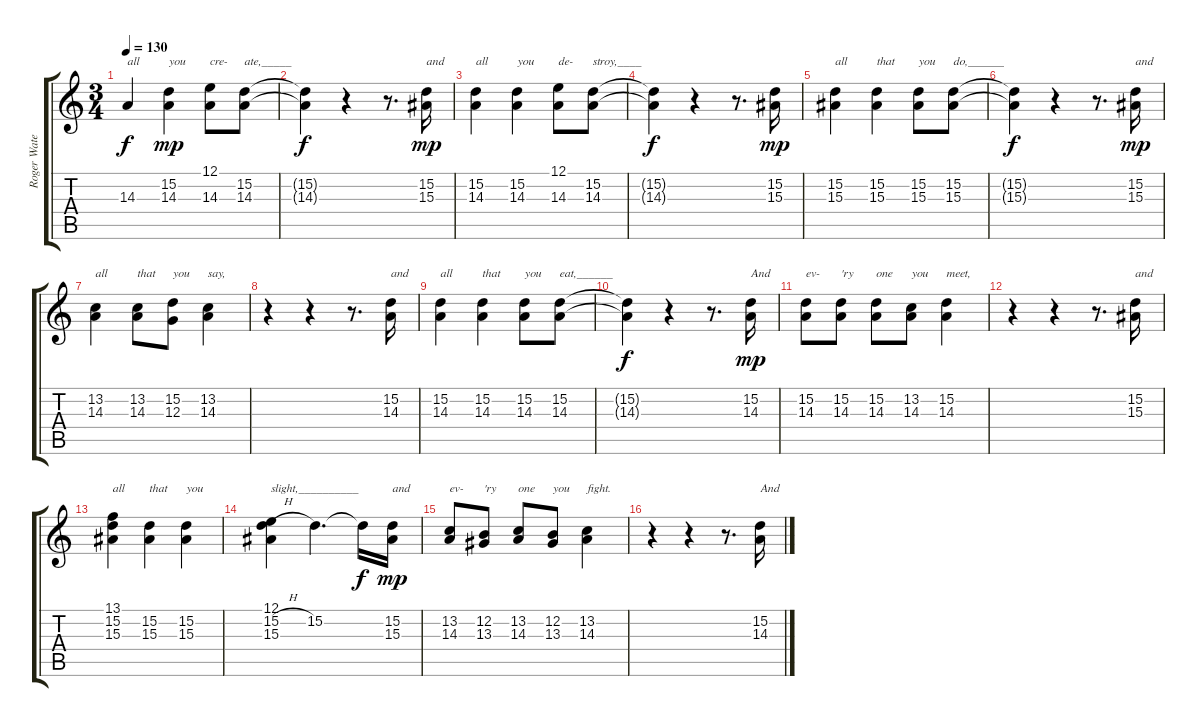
\track ("Roger Waters and vocals" "Roger Wate") {instrument tenorsax}
\staff {score tabs}
\tuning (E4 B3 G3 D3 A2 E2) {hide}
\ts (3 4)
\tempo 130
\clef g2
\ks c
14.3.4{txt "all" dy f} (15.2 14.3).4{txt "you" dy mp} (12.1 14.3).8{txt "cre-"} (15.2 14.3).8{txt "ate,_____"} |
(15.2{t} 14.3{t}).4{dy f} r.4 r.8{d} (15.2 15.3).16{txt "and" dy mp} |
(15.2 14.3).4{txt "all"} (15.2 14.3).4{txt "you"} (12.1 14.3).8{txt "de-"} (15.2 14.3).8{txt "stroy,____"} |
(15.2{t} 14.3{t}).4{dy f} r.4 r.8{d} (15.2 15.3).16{dy mp} |
(15.2 15.3).4{txt "all"} (15.2 15.3).4{txt "that"} (15.2 15.3).8{txt "you"} (15.2 15.3).8{txt "do,______"} |
(15.2{t} 15.3{t}).4{dy f} r.4 r.8{d} (15.2 15.3).16{txt "and" dy mp} |
(13.2 14.3).4{txt "all"} (13.2 14.3).8{txt "that"} (15.2 12.3).8{txt "you"} (13.2 14.3).4{txt "say,"} |
r.4 r.4 r.8{d} (15.2 14.3).16{txt "and"} |
(15.2 14.3).4{txt "all"} (15.2 14.3).4{txt "that"} (15.2 14.3).8{txt "you"} (15.2 14.3).8{txt "eat,______"} |
(15.2{t} 14.3{t}).4{dy f} r.4 r.8{d} (15.2 14.3).16{txt "And" dy mp} |
(15.2 14.3).8{txt "ev-"} (15.2 14.3).8{txt "'ry"} (15.2 14.3).8{txt "one"} (13.2 14.3).8{txt "you"} (15.2 14.3).4{txt "meet,"} |
r.4 r.4 r.8{d} (15.2 15.3).16{txt "and"} |
(13.1 15.2 15.3).4{txt "all"} (15.2 15.3).4{txt "that"} (15.2 15.3).4{txt "you"} |
(12.1 15.2{h} 15.3).4{txt "slight,__________"} 15.2.4{d} 15.2{t}.16{dy f} (15.2 15.3).16{txt "and" dy mp} |
(13.2 14.3).8{txt "ev-"} (12.2 13.3).8{txt "'ry"} (13.2 14.3).8{txt "one"} (12.2 13.3).8{txt "you"} (13.2 14.3).4{txt "fight."} |
r.4 r.4 r.8{d} (15.2 14.3).16{txt "And"}
